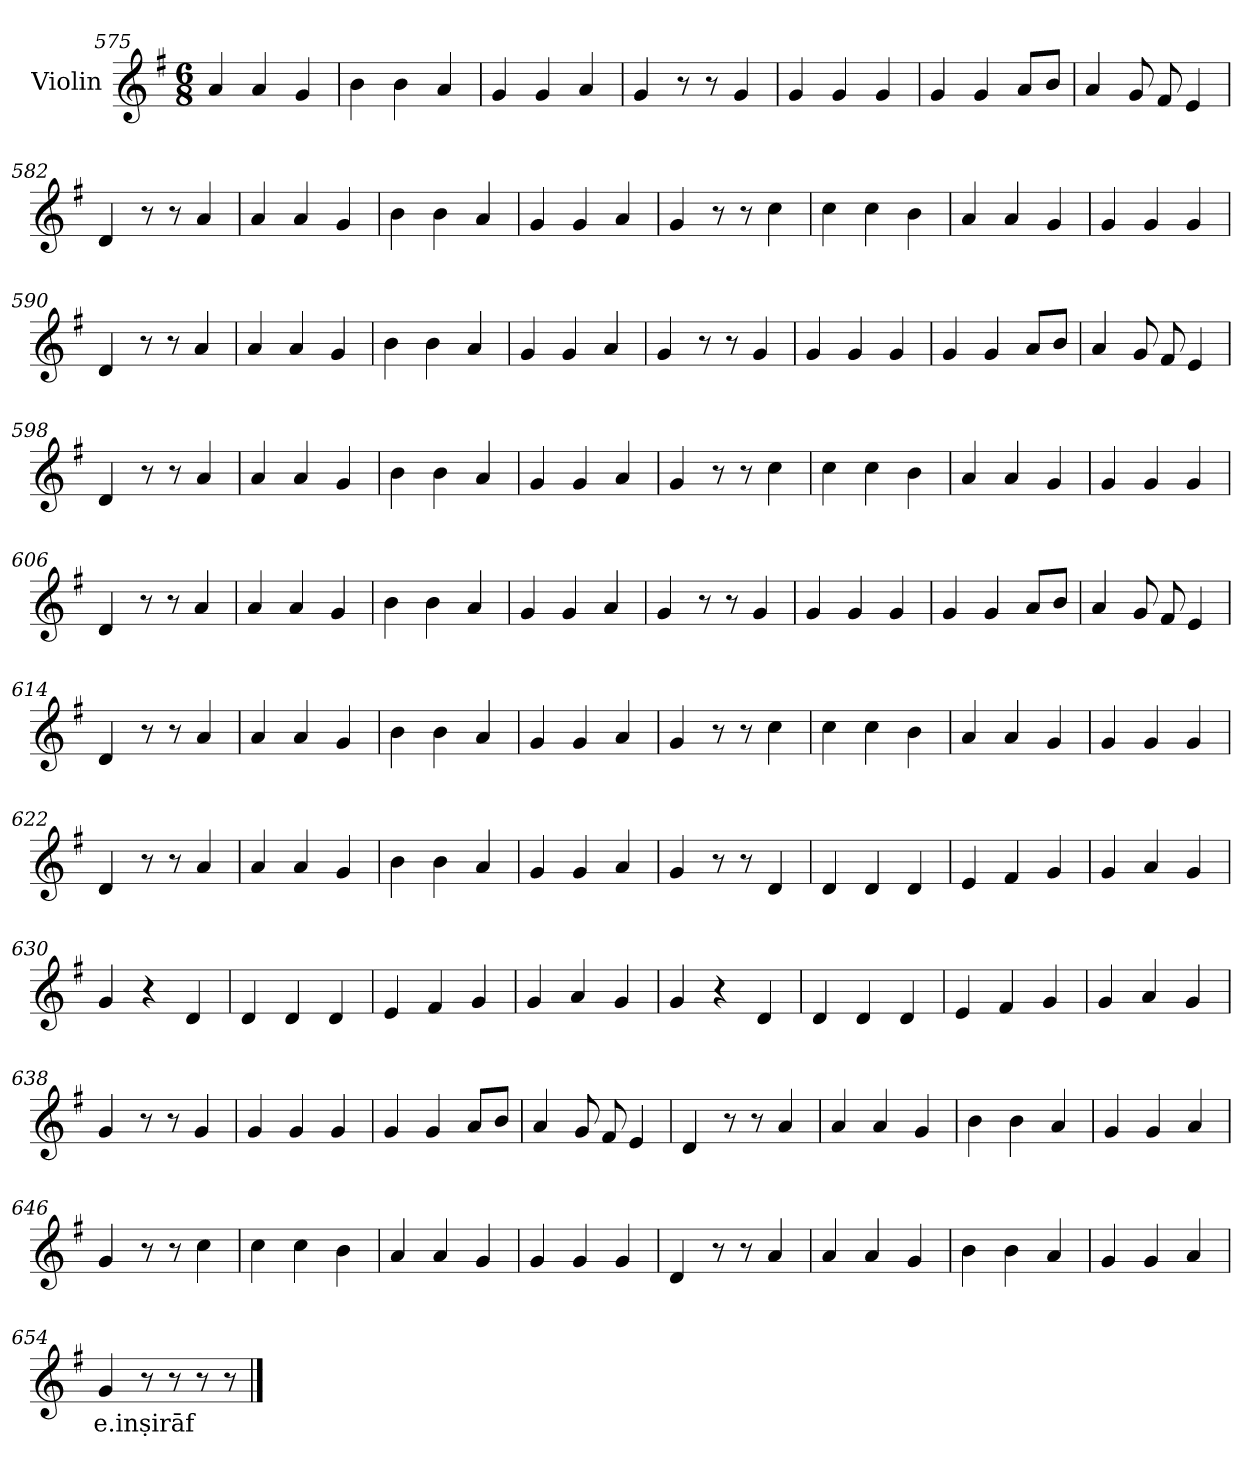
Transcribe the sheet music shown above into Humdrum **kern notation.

**kern	**text
*part1	*part1
*staff1	*staff1
*I"Violin	*
*clefG2	*
*k[f#]	*
*G:	*
*M6/8	*
=575	=575
4a/	.
4a/	.
4g/	.
=576	=576
4b\	.
4b\	.
4a/	.
=577	=577
4g/	.
4g/	.
4a/	.
!!LO:LB:g=z
=578	=578
4g/	.
8r	.
8r	.
4g/	.
=579	=579
4g/	.
4g/	.
4g/	.
=580	=580
4g/	.
4g/	.
8a/L	.
8b/J	.
=581	=581
4a/	.
8g/	.
8f#/	.
4e/	.
=582	=582
4d/	.
8r	.
8r	.
4a/	.
=583	=583
4a/	.
4a/	.
4g/	.
=584	=584
4b\	.
4b\	.
4a/	.
!!LO:LB:g=z
=585	=585
4g/	.
4g/	.
4a/	.
=586	=586
4g/	.
8r	.
8r	.
4cc\	.
=587	=587
4cc\	.
4cc\	.
4b\	.
=588	=588
4a/	.
4a/	.
4g/	.
=589	=589
4g/	.
4g/	.
4g/	.
=590	=590
4d/	.
8r	.
8r	.
4a/	.
=591	=591
4a/	.
4a/	.
4g/	.
!!LO:LB:g=z
=592	=592
4b\	.
4b\	.
4a/	.
=593	=593
4g/	.
4g/	.
4a/	.
=594	=594
4g/	.
8r	.
8r	.
4g/	.
=595	=595
4g/	.
4g/	.
4g/	.
=596	=596
4g/	.
4g/	.
8a/L	.
8b/J	.
=597	=597
4a/	.
8g/	.
8f#/	.
4e/	.
=598	=598
4d/	.
8r	.
8r	.
4a/	.
!!LO:LB:g=z
=599	=599
4a/	.
4a/	.
4g/	.
=600	=600
4b\	.
4b\	.
4a/	.
=601	=601
4g/	.
4g/	.
4a/	.
=602	=602
4g/	.
8r	.
8r	.
4cc\	.
=603	=603
4cc\	.
4cc\	.
4b\	.
=604	=604
4a/	.
4a/	.
4g/	.
=605	=605
4g/	.
4g/	.
4g/	.
!!LO:LB:g=z
=606	=606
4d/	.
8r	.
8r	.
4a/	.
=607	=607
4a/	.
4a/	.
4g/	.
=608	=608
4b\	.
4b\	.
4a/	.
=609	=609
4g/	.
4g/	.
4a/	.
=610	=610
4g/	.
8r	.
8r	.
4g/	.
=611	=611
4g/	.
4g/	.
4g/	.
=612	=612
4g/	.
4g/	.
8a/L	.
8b/J	.
!!LO:LB:g=z
=613	=613
4a/	.
8g/	.
8f#/	.
4e/	.
=614	=614
4d/	.
8r	.
8r	.
4a/	.
=615	=615
4a/	.
4a/	.
4g/	.
=616	=616
4b\	.
4b\	.
4a/	.
=617	=617
4g/	.
4g/	.
4a/	.
=618	=618
4g/	.
8r	.
8r	.
4cc\	.
=619	=619
4cc\	.
4cc\	.
4b\	.
!!LO:PB:g=z
=620	=620
4a/	.
4a/	.
4g/	.
=621	=621
4g/	.
4g/	.
4g/	.
=622	=622
4d/	.
8r	.
8r	.
4a/	.
=623	=623
4a/	.
4a/	.
4g/	.
=624	=624
4b\	.
4b\	.
4a/	.
=625	=625
4g/	.
4g/	.
4a/	.
=626	=626
4g/	.
8r	.
8r	.
4d/	.
!!LO:LB:g=z
=627	=627
4d/	.
4d/	.
4d/	.
=628	=628
4e/	.
4f#/	.
4g/	.
=629	=629
4g/	.
4a/	.
4g/	.
=630	=630
4g/	.
4r	.
4d/	.
=631	=631
4d/	.
4d/	.
4d/	.
=632	=632
4e/	.
4f#/	.
4g/	.
=633	=633
4g/	.
4a/	.
4g/	.
!!LO:LB:g=z
=634	=634
4g/	.
4r	.
4d/	.
=635	=635
4d/	.
4d/	.
4d/	.
=636	=636
4e/	.
4f#/	.
4g/	.
=637	=637
4g/	.
4a/	.
4g/	.
=638	=638
4g/	.
8r	.
8r	.
4g/	.
=639	=639
4g/	.
4g/	.
4g/	.
=640	=640
4g/	.
4g/	.
8a/L	.
8b/J	.
!!LO:LB:g=z
=641	=641
4a/	.
8g/	.
8f#/	.
4e/	.
=642	=642
4d/	.
8r	.
8r	.
4a/	.
=643	=643
4a/	.
4a/	.
4g/	.
=644	=644
4b\	.
4b\	.
4a/	.
=645	=645
4g/	.
4g/	.
4a/	.
=646	=646
4g/	.
8r	.
8r	.
4cc\	.
=647	=647
4cc\	.
4cc\	.
4b\	.
!!LO:LB:g=z
=648	=648
4a/	.
4a/	.
4g/	.
=649	=649
4g/	.
4g/	.
4g/	.
=650	=650
4d/	.
8r	.
8r	.
4a/	.
=651	=651
4a/	.
4a/	.
4g/	.
=652	=652
4b\	.
4b\	.
4a/	.
=653	=653
4g/	.
4g/	.
4a/	.
=654	=654
!	!LO:LY:b
4g/	e.inṣirāf
8r	.
8r	.
8r	.
8r	.
==	==
*-	*-
